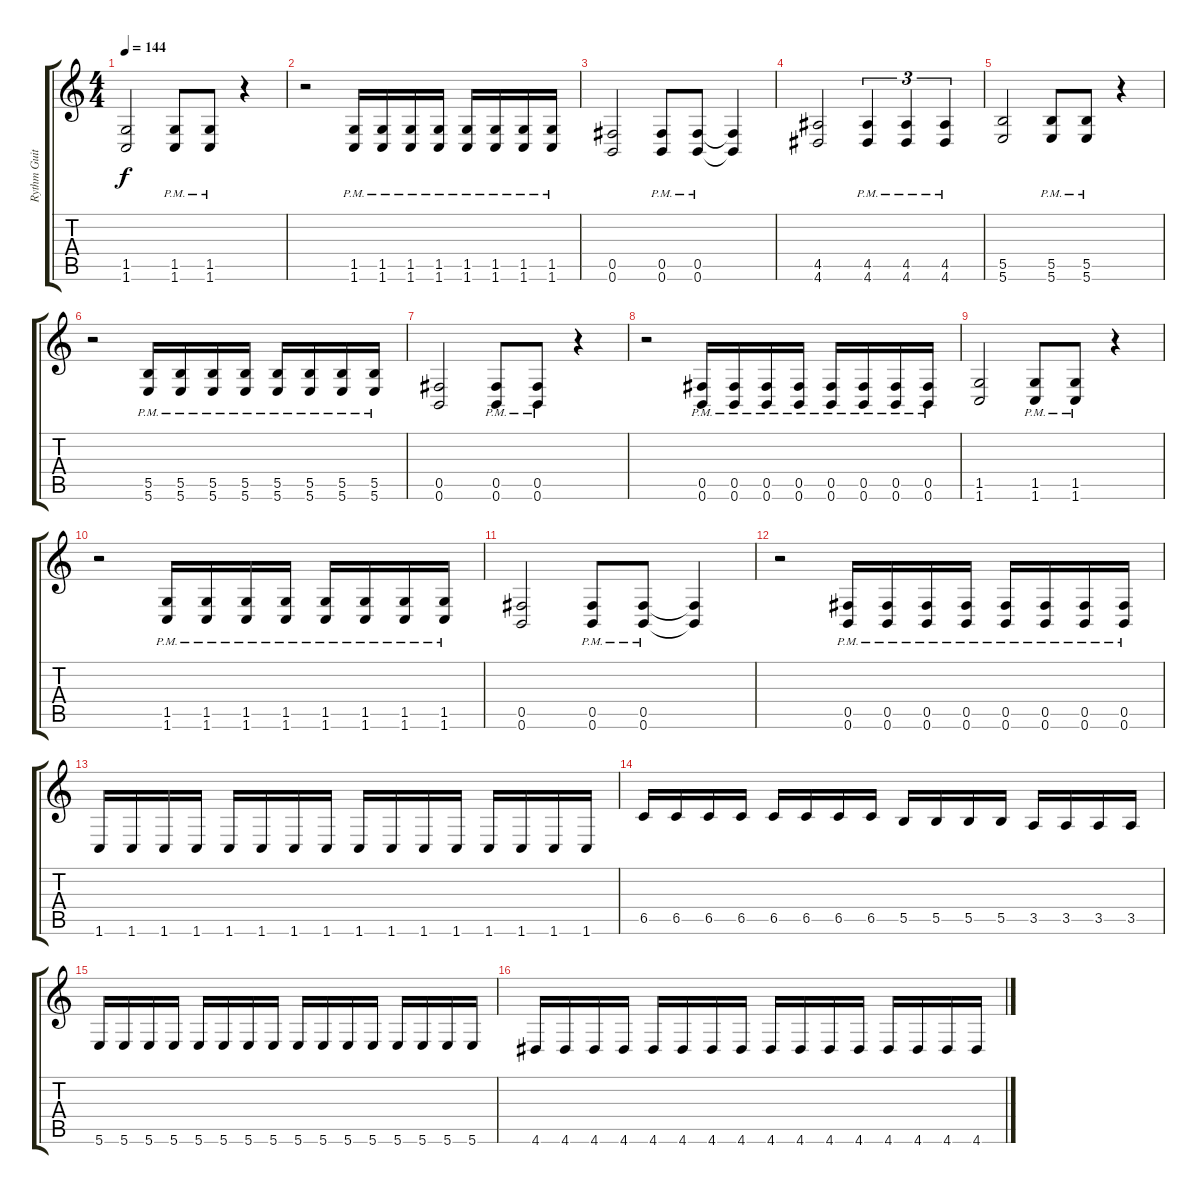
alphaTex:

\track ("Rythm Guitar" "Rythm Guit") {instrument distortionguitar}
\staff {score tabs}
\tuning (Db4 Ab3 E3 B2 Gb2 B1) {hide}
\ts (4 4)
\tempo 144
\clef g2
\ks c
(1.5 1.6).2{dy f} (1.5{pm} 1.6{pm}).8 (1.5{pm} 1.6{pm}).8 r.4 |
r.2 (1.5{pm} 1.6{pm}).16 (1.5{pm} 1.6{pm}).16 (1.5{pm} 1.6{pm}).16 (1.5{pm} 1.6{pm}).16 (1.5{pm} 1.6{pm}).16 (1.5{pm} 1.6{pm}).16 (1.5{pm} 1.6{pm}).16 (1.5{pm} 1.6{pm}).16 |
(0.5 0.6).2 (0.5{pm} 0.6{pm}).8 (0.5{pm} 0.6{pm}).8 (0.5{t} 0.6{t}).4 |
(4.5 4.6).2 (4.5{pm} 4.6{pm}).4{tu (3 2)} (4.5{pm} 4.6{pm}).4{tu (3 2)} (4.5{pm} 4.6{pm}).4{tu (3 2)} |
(5.5 5.6).2 (5.5{pm} 5.6{pm}).8 (5.5{pm} 5.6{pm}).8 r.4 |
r.2 (5.5{pm} 5.6{pm}).16 (5.5{pm} 5.6{pm}).16 (5.5{pm} 5.6{pm}).16 (5.5{pm} 5.6{pm}).16 (5.5{pm} 5.6{pm}).16 (5.5{pm} 5.6{pm}).16 (5.5{pm} 5.6{pm}).16 (5.5{pm} 5.6{pm}).16 |
(0.5 0.6).2 (0.5{pm} 0.6{pm}).8 (0.5{pm} 0.6{pm}).8 r.4 |
r.2 (0.5{pm} 0.6{pm}).16 (0.5{pm} 0.6{pm}).16 (0.5{pm} 0.6{pm}).16 (0.5{pm} 0.6{pm}).16 (0.5{pm} 0.6{pm}).16 (0.5{pm} 0.6{pm}).16 (0.5{pm} 0.6{pm}).16 (0.5{pm} 0.6{pm}).16 |
(1.5 1.6).2 (1.5{pm} 1.6{pm}).8 (1.5{pm} 1.6{pm}).8 r.4 |
r.2 (1.5{pm} 1.6{pm}).16 (1.5{pm} 1.6{pm}).16 (1.5{pm} 1.6{pm}).16 (1.5{pm} 1.6{pm}).16 (1.5{pm} 1.6{pm}).16 (1.5{pm} 1.6{pm}).16 (1.5{pm} 1.6{pm}).16 (1.5{pm} 1.6{pm}).16 |
(0.5 0.6).2 (0.5{pm} 0.6{pm}).8 (0.5{pm} 0.6{pm}).8 (0.5{t} 0.6{t}).4 |
r.2 (0.5{pm} 0.6{pm}).16 (0.5{pm} 0.6{pm}).16 (0.5{pm} 0.6{pm}).16 (0.5{pm} 0.6{pm}).16 (0.5{pm} 0.6{pm}).16 (0.5{pm} 0.6{pm}).16 (0.5{pm} 0.6{pm}).16 (0.5{pm} 0.6{pm}).16 |
1.6.16 1.6.16 1.6.16 1.6.16 1.6.16 1.6.16 1.6.16 1.6.16 1.6.16 1.6.16 1.6.16 1.6.16 1.6.16 1.6.16 1.6.16 1.6.16 |
6.5.16 6.5.16 6.5.16 6.5.16 6.5.16 6.5.16 6.5.16 6.5.16 5.5.16 5.5.16 5.5.16 5.5.16 3.5.16 3.5.16 3.5.16 3.5.16 |
5.6.16 5.6.16 5.6.16 5.6.16 5.6.16 5.6.16 5.6.16 5.6.16 5.6.16 5.6.16 5.6.16 5.6.16 5.6.16 5.6.16 5.6.16 5.6.16 |
4.6.16 4.6.16 4.6.16 4.6.16 4.6.16 4.6.16 4.6.16 4.6.16 4.6.16 4.6.16 4.6.16 4.6.16 4.6.16 4.6.16 4.6.16 4.6.16
